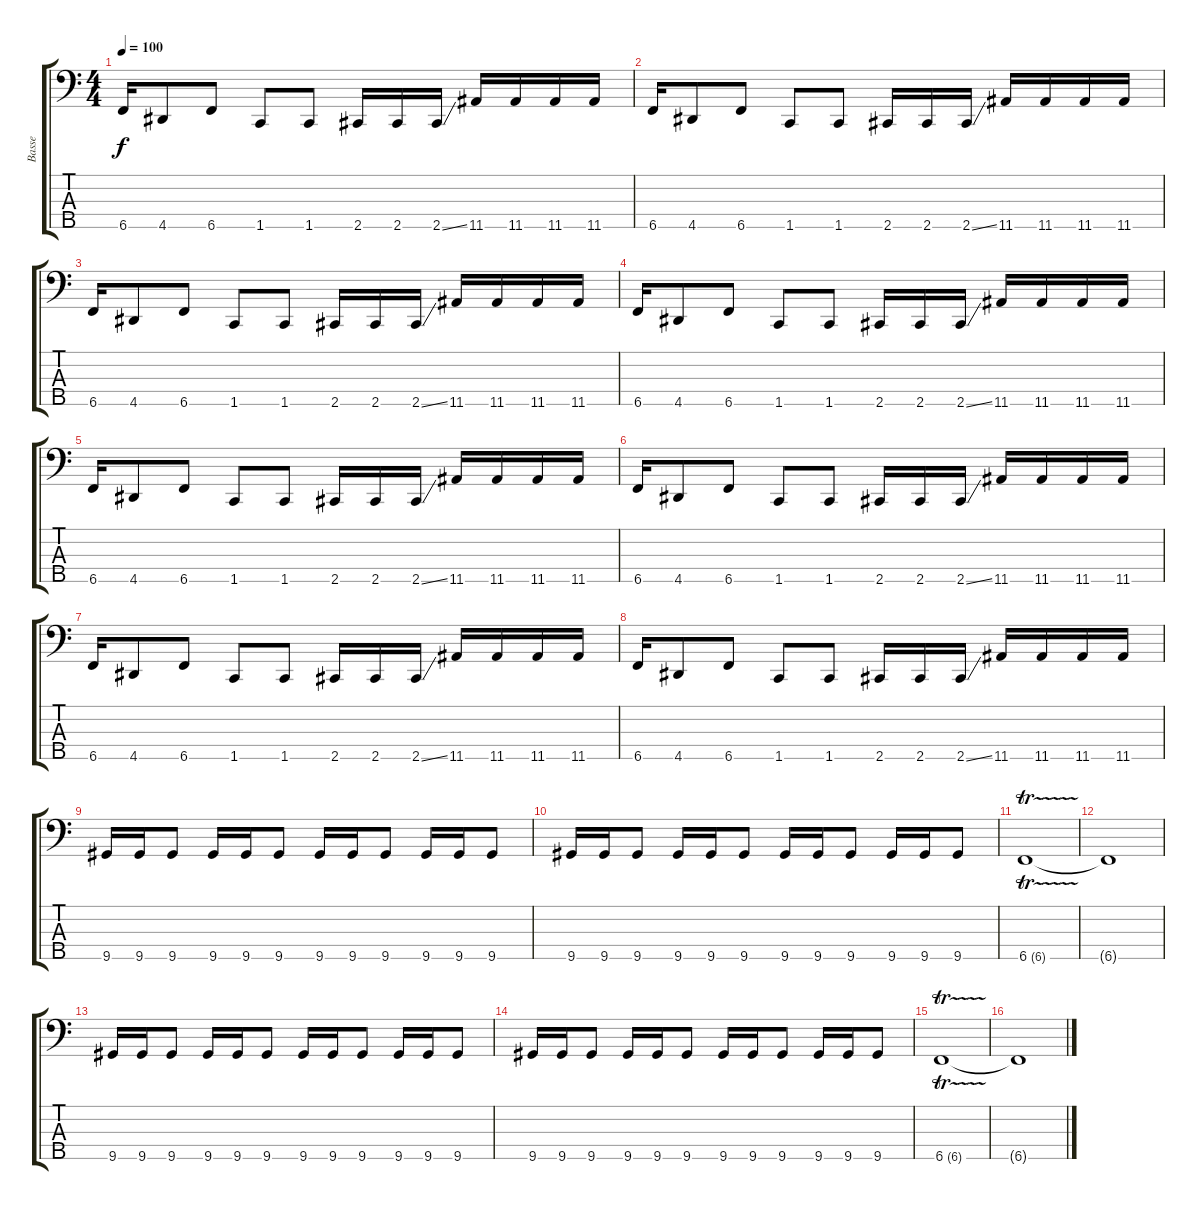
\track ("Basse" "Basse") {instrument electricbassfinger}
\staff {score tabs}
\tuning (G2 D2 A1 E1 B0) {hide}
\ts (4 4)
\tempo 100
\clef f4
\ks c
6.5.16{dy f} 4.5.8 6.5.8 1.5.8 1.5.8 2.5.16 2.5.16 2.5{ss}.16 11.5.16 11.5.16 11.5.16 11.5.16 |
6.5.16 4.5.8 6.5.8 1.5.8 1.5.8 2.5.16 2.5.16 2.5{ss}.16 11.5.16 11.5.16 11.5.16 11.5.16 |
6.5.16 4.5.8 6.5.8 1.5.8 1.5.8 2.5.16 2.5.16 2.5{ss}.16 11.5.16 11.5.16 11.5.16 11.5.16 |
6.5.16 4.5.8 6.5.8 1.5.8 1.5.8 2.5.16 2.5.16 2.5{ss}.16 11.5.16 11.5.16 11.5.16 11.5.16 |
6.5.16 4.5.8 6.5.8 1.5.8 1.5.8 2.5.16 2.5.16 2.5{ss}.16 11.5.16 11.5.16 11.5.16 11.5.16 |
6.5.16 4.5.8 6.5.8 1.5.8 1.5.8 2.5.16 2.5.16 2.5{ss}.16 11.5.16 11.5.16 11.5.16 11.5.16 |
6.5.16 4.5.8 6.5.8 1.5.8 1.5.8 2.5.16 2.5.16 2.5{ss}.16 11.5.16 11.5.16 11.5.16 11.5.16 |
6.5.16 4.5.8 6.5.8 1.5.8 1.5.8 2.5.16 2.5.16 2.5{ss}.16 11.5.16 11.5.16 11.5.16 11.5.16 |
9.5.16 9.5.16 9.5.8 9.5.16 9.5.16 9.5.8 9.5.16 9.5.16 9.5.8 9.5.16 9.5.16 9.5.8 |
9.5.16 9.5.16 9.5.8 9.5.16 9.5.16 9.5.8 9.5.16 9.5.16 9.5.8 9.5.16 9.5.16 9.5.8 |
6.5{tr (6 16)}.1 |
6.5{t}.1 |
9.5.16 9.5.16 9.5.8 9.5.16 9.5.16 9.5.8 9.5.16 9.5.16 9.5.8 9.5.16 9.5.16 9.5.8 |
9.5.16 9.5.16 9.5.8 9.5.16 9.5.16 9.5.8 9.5.16 9.5.16 9.5.8 9.5.16 9.5.16 9.5.8 |
6.5{tr (6 16)}.1 |
6.5{t}.1
